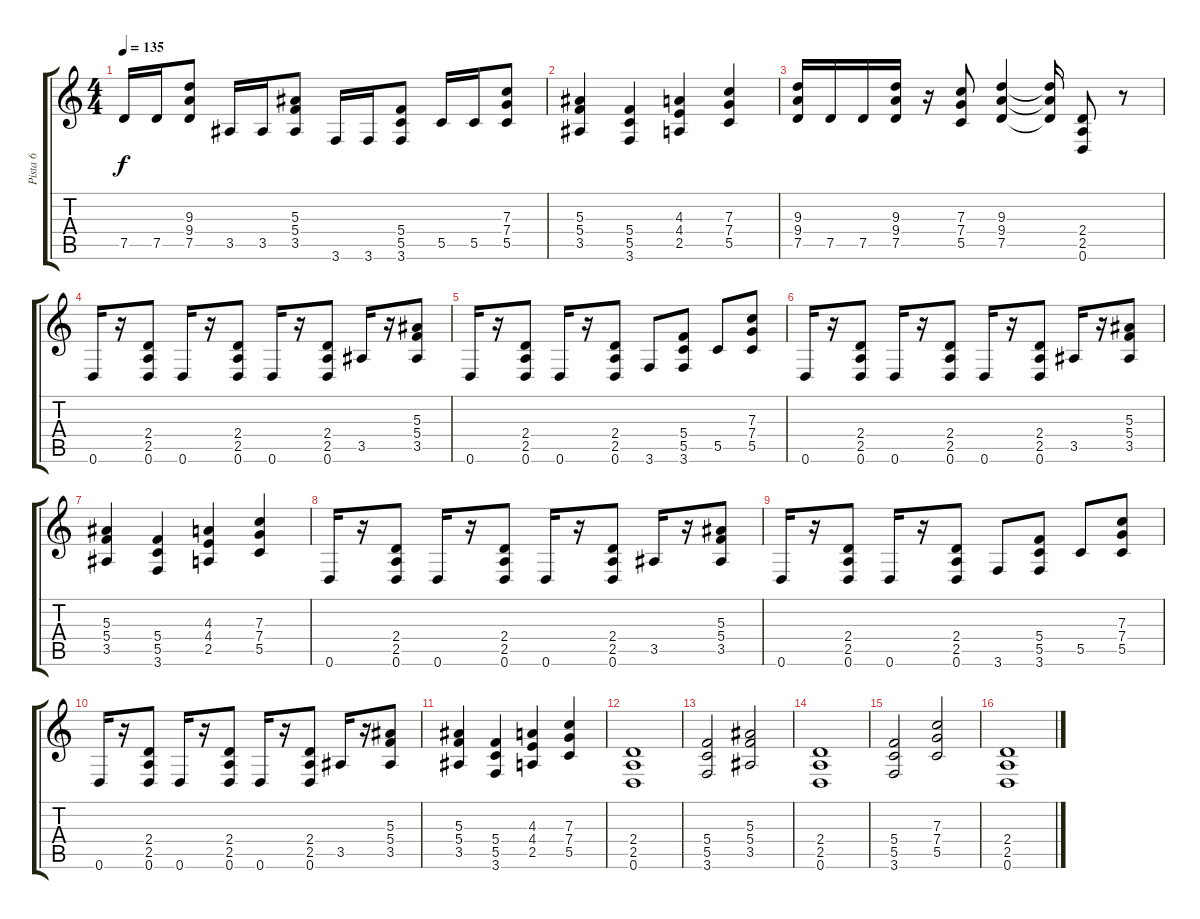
\track ("Pista 6" "Pista 6") {instrument distortionguitar}
\staff {score tabs}
\tuning (D4 A3 F3 C3 G2 D2) {hide}
\ts (4 4)
\tempo 135
\clef g2
\ks c
7.5.16{dy f} 7.5.16 (9.3 9.4 7.5).8 3.5.16 3.5.16 (5.3 5.4 3.5).8 3.6.16 3.6.16 (5.4 5.5 3.6).8 5.5.16 5.5.16 (7.3 7.4 5.5).8 |
(5.3 5.4 3.5).4 (5.4 5.5 3.6).4 (4.3 4.4 2.5).4 (7.3 7.4 5.5).4 |
(9.3 9.4 7.5).16 7.5.16 7.5.16 (9.3 9.4 7.5).16 r.16 (7.3 7.4 5.5).8 (9.3 9.4 7.5).4 (9.3{t} 9.4{t} 7.5{t}).16 (2.4 2.5 0.6).8 r.8 |
0.6.16 r.16 (2.4 2.5 0.6).8 0.6.16 r.16 (2.4 2.5 0.6).8 0.6.16 r.16 (2.4 2.5 0.6).8 3.5.16 r.16 (5.3 5.4 3.5).8 |
0.6.16 r.16 (2.4 2.5 0.6).8 0.6.16 r.16 (2.4 2.5 0.6).8 3.6.8 (5.4 5.5 3.6).8 5.5.8 (7.3 7.4 5.5).8 |
0.6.16 r.16 (2.4 2.5 0.6).8 0.6.16 r.16 (2.4 2.5 0.6).8 0.6.16 r.16 (2.4 2.5 0.6).8 3.5.16 r.16 (5.3 5.4 3.5).8 |
(5.3 5.4 3.5).4 (5.4 5.5 3.6).4 (4.3 4.4 2.5).4 (7.3 7.4 5.5).4 |
0.6.16 r.16 (2.4 2.5 0.6).8 0.6.16 r.16 (2.4 2.5 0.6).8 0.6.16 r.16 (2.4 2.5 0.6).8 3.5.16 r.16 (5.3 5.4 3.5).8 |
0.6.16 r.16 (2.4 2.5 0.6).8 0.6.16 r.16 (2.4 2.5 0.6).8 3.6.8 (5.4 5.5 3.6).8 5.5.8 (7.3 7.4 5.5).8 |
0.6.16 r.16 (2.4 2.5 0.6).8 0.6.16 r.16 (2.4 2.5 0.6).8 0.6.16 r.16 (2.4 2.5 0.6).8 3.5.16 r.16 (5.3 5.4 3.5).8 |
(5.3 5.4 3.5).4 (5.4 5.5 3.6).4 (4.3 4.4 2.5).4 (7.3 7.4 5.5).4 |
(2.4 2.5 0.6).1 |
(5.4 5.5 3.6).2 (5.3 5.4 3.5).2 |
(2.4 2.5 0.6).1 |
(5.4 5.5 3.6).2 (7.3 7.4 5.5).2 |
(2.4 2.5 0.6).1
